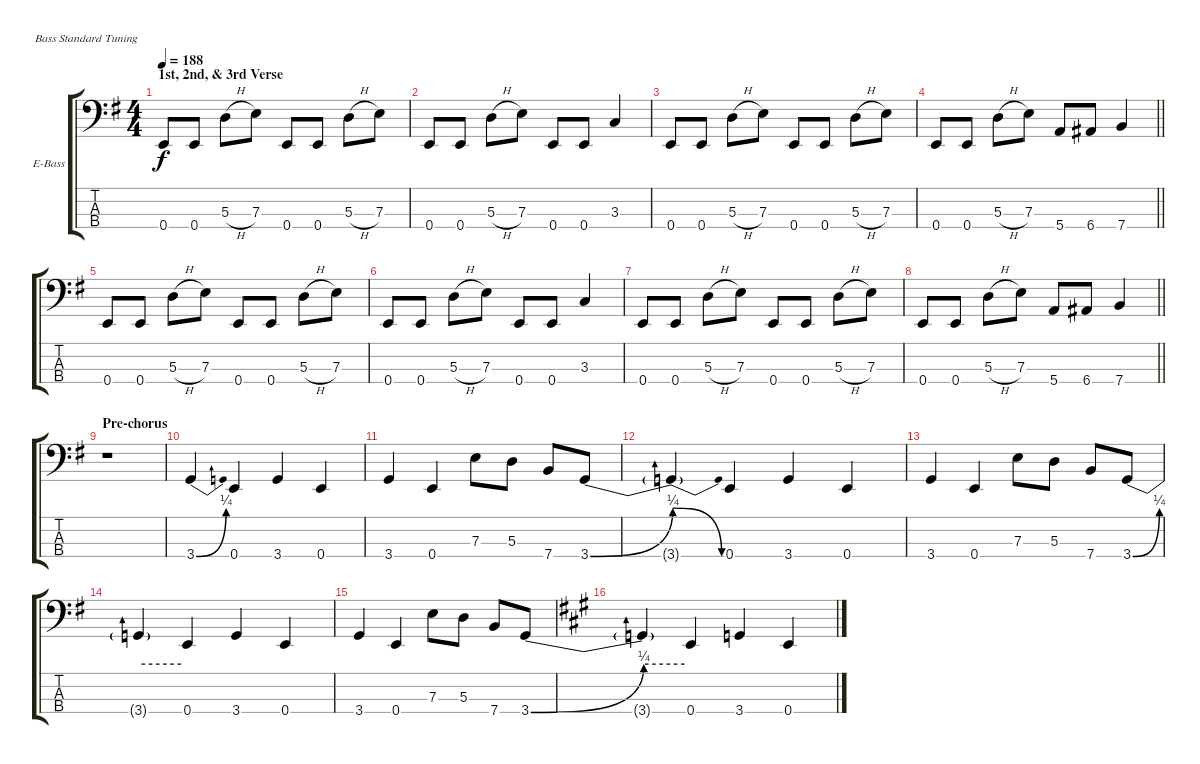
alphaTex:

\bracketExtendMode groupsimilarinstruments
\firstSystemTrackNameOrientation horizontal
\otherSystemsTrackNameOrientation horizontal
\track ("Cliff Burton" "E-Bass") {instrument electricbassfinger}
\staff {score tabs}
\tuning (G2 D2 A1 E1)
\ts (4 4)
\section ("" "1st, 2nd, & 3rd Verse")
\tempo 188
\clef f4
\scale
0.322581
\ks g
0.4.8{dy f} 0.4.8 5.3{h}.8 7.3.8 0.4.8 0.4.8 5.3{h}.8 7.3.8 |
\scale
0.308642 0.4.8 0.4.8 5.3{h}.8 7.3.8 0.4.8 0.4.8 3.3.4 |
\scale
0.329218 0.4.8 0.4.8 5.3{h}.8 7.3.8 0.4.8 0.4.8 5.3{h}.8 7.3.8 |
\scale
0.36214
\barLineRight lightlight
0.4.8 0.4.8 5.3{h}.8 7.3.8 5.4.8 6.4.8 7.4.4 |
\scale
0.340426 0.4.8 0.4.8 5.3{h}.8 7.3.8 0.4.8 0.4.8 5.3{h}.8 7.3.8 |
\scale
0.319149 0.4.8 0.4.8 5.3{h}.8 7.3.8 0.4.8 0.4.8 3.3.4 |
\scale
0.340426 0.4.8 0.4.8 5.3{h}.8 7.3.8 0.4.8 0.4.8 5.3{h}.8 7.3.8 |
\scale
0.49162
\barLineRight lightlight
0.4.8 0.4.8 5.3{h}.8 7.3.8 5.4.8 6.4.8 7.4.4 |
\section ("" "Pre-chorus")
\scale
0.173184 r.1 |
\scale
0.335196 3.4{be (bend 0 0 60 1)}.4 0.4.4 3.4.4 0.4.4 |
\scale
0.35 3.4.4 0.4.4 7.3.8 5.3.8 7.4.8 3.4{be (bend 0 0 60 1)}.8 |
\scale
0.3 3.4{be (release 0 1 60 0) t}.4 0.4.4 3.4.4 0.4.4 |
\scale
0.35 3.4.4 0.4.4 7.3.8 5.3.8 7.4.8 3.4{be (bend 0 0 60 1)}.8 |
\scale
0.275229 3.4{be (hold 0 1 60 1) t}.4 0.4.4 3.4.4 0.4.4 |
\scale
0.321101 3.4.4 0.4.4 7.3.8 5.3.8 7.4.8 3.4{be (bend 0 0 60 1)}.8 |
\scale
0.40367
\ks a
3.4{be (hold 0 1 60 1) t}.4 0.4.4 3.4.4 0.4.4
